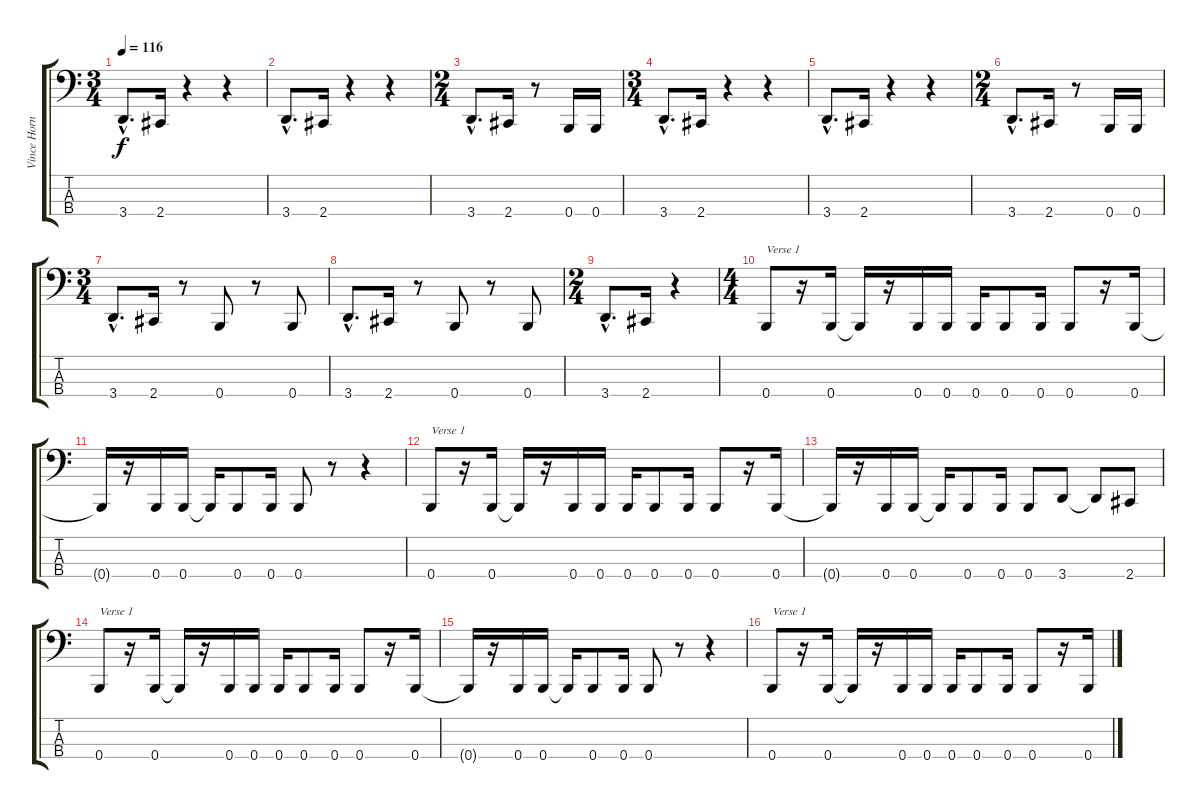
\track ("Vince Hornsby - Bass" "Vince Horn") {instrument electricbasspick}
\staff {score tabs}
\tuning (E2 B1 Gb1 B0) {hide}
\ts (3 4)
\tempo 116
\clef f4
\ks c
3.4{hac}.8{d dy f} 2.4.16 r.4 r.4 |
3.4{hac}.8{d} 2.4.16 r.4 r.4 |
\ts (2 4)
3.4{hac}.8{d} 2.4.16 r.8 0.4.16 0.4.16 |
\ts (3 4)
3.4{hac}.8{d} 2.4.16 r.4 r.4 |
3.4{hac}.8{d} 2.4.16 r.4 r.4 |
\ts (2 4)
3.4{hac}.8{d} 2.4.16 r.8 0.4.16 0.4.16 |
\ts (3 4)
3.4{hac}.8{d} 2.4.16 r.8 0.4.8 r.8 0.4.8 |
3.4{hac}.8{d} 2.4.16 r.8 0.4.8 r.8 0.4.8 |
\ts (2 4)
3.4{hac}.8{d} 2.4.16 r.4 |
\ts (4 4)
0.4.8{txt "Verse 1"} r.16 0.4.16 0.4{t}.16 r.16 0.4.16 0.4.16 0.4.16 0.4.8 0.4.16 0.4.8 r.16 0.4.16 |
0.4{t}.16 r.16 0.4.16 0.4.16 0.4{t}.16 0.4.8 0.4.16 0.4.8 r.8 r.4 |
0.4.8{txt "Verse 1"} r.16 0.4.16 0.4{t}.16 r.16 0.4.16 0.4.16 0.4.16 0.4.8 0.4.16 0.4.8 r.16 0.4.16 |
0.4{t}.16 r.16 0.4.16 0.4.16 0.4{t}.16 0.4.8 0.4.16 0.4.8 3.4.8 3.4{t}.8 2.4.8 |
0.4.8{txt "Verse 1"} r.16 0.4.16 0.4{t}.16 r.16 0.4.16 0.4.16 0.4.16 0.4.8 0.4.16 0.4.8 r.16 0.4.16 |
0.4{t}.16 r.16 0.4.16 0.4.16 0.4{t}.16 0.4.8 0.4.16 0.4.8 r.8 r.4 |
0.4.8{txt "Verse 1"} r.16 0.4.16 0.4{t}.16 r.16 0.4.16 0.4.16 0.4.16 0.4.8 0.4.16 0.4.8 r.16 0.4.16
